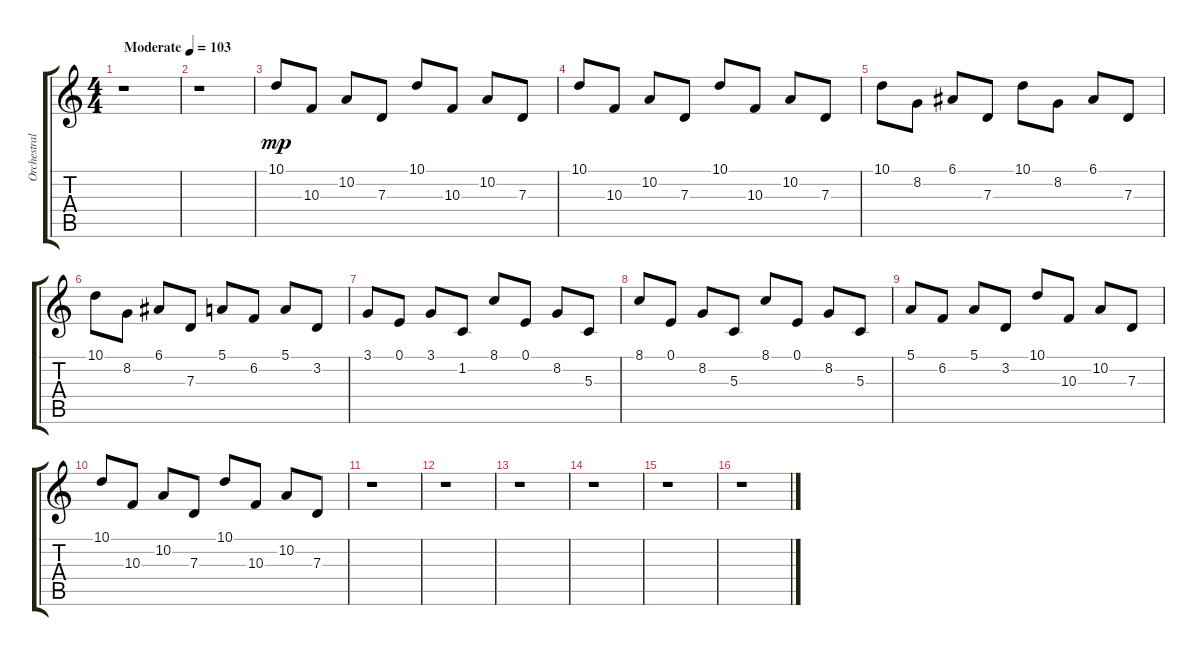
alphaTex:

\track ("Orchestral harp" "Orchestral") {instrument orchestralharp}
\staff {score tabs}
\tuning (E4 B3 G3 D3 A2 E2) {hide}
\ts (4 4)
\tempo (103 "Moderate")
\clef g2
\ks c
r.1{dy mp instrument orchestralharp} |
r.1 |
10.1.8 10.3.8 10.2.8 7.3.8 10.1.8 10.3.8 10.2.8 7.3.8 |
10.1.8 10.3.8 10.2.8 7.3.8 10.1.8 10.3.8 10.2.8 7.3.8 |
10.1.8 8.2.8 6.1.8 7.3.8 10.1.8 8.2.8 6.1.8 7.3.8 |
10.1.8 8.2.8 6.1.8 7.3.8 5.1.8 6.2.8 5.1.8 3.2.8 |
3.1.8 0.1.8 3.1.8 1.2.8 8.1.8 0.1.8 8.2.8 5.3.8 |
8.1.8 0.1.8 8.2.8 5.3.8 8.1.8 0.1.8 8.2.8 5.3.8 |
5.1.8 6.2.8 5.1.8 3.2.8 10.1.8 10.3.8 10.2.8 7.3.8 |
10.1.8 10.3.8 10.2.8 7.3.8 10.1.8 10.3.8 10.2.8 7.3.8 |
r.1 |
r.1 |
r.1 |
r.1 |
r.1 |
r.1
